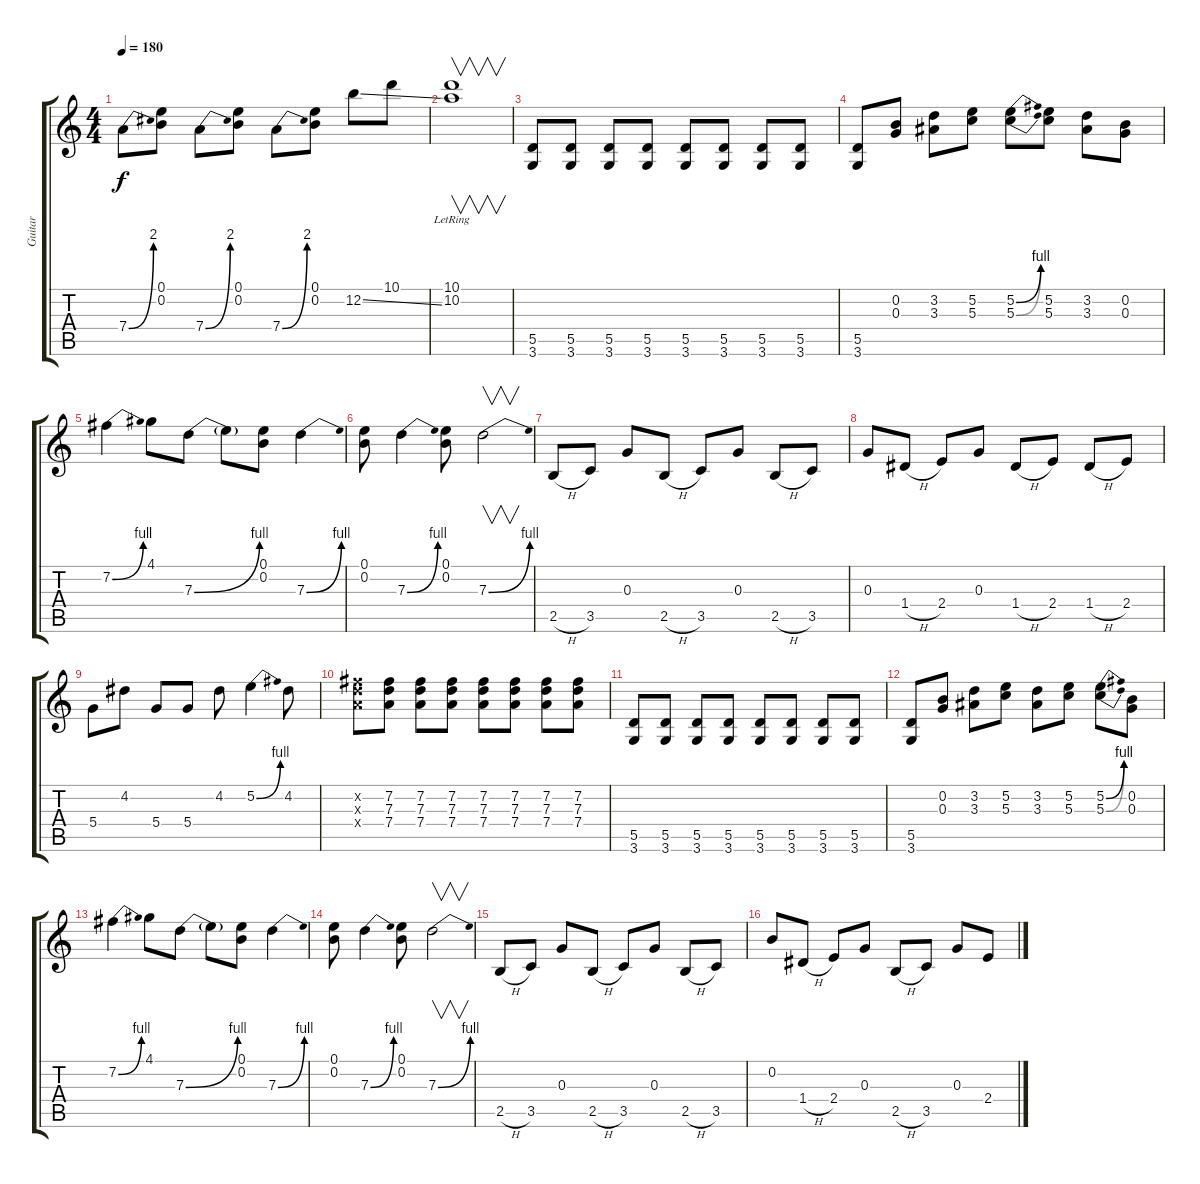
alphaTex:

\track ("Guitar" "Guitar") {instrument distortionguitar}
\staff {score tabs}
\tuning (E4 B3 G3 D3 A2 E2) {hide}
\ts (4 4)
\tempo 180
\clef g2
\ks c
7.4{be (bend 0 0 60 8)}.8{dy f} (0.1 0.2).8 7.4{be (bend 0 0 60 8)}.8 (0.1 0.2).8 7.4{be (bend 0 0 60 8)}.8 (0.1 0.2).8 12.2{ss}.8 10.1.8 |
(10.1{lr} 10.2{lr}).1{v} |
(5.5 3.6).8 (5.5 3.6).8 (5.5 3.6).8 (5.5 3.6).8 (5.5 3.6).8 (5.5 3.6).8 (5.5 3.6).8 (5.5 3.6).8 |
(5.5 3.6).8 (0.2 0.3).8 (3.2 3.3).8 (5.2 5.3).8 (5.2{be (bend 0 0 60 4)} 5.3{be (bend 0 0 60 4)}).8 (5.2 5.3).8 (3.2 3.3).8 (0.2 0.3).8 |
7.2{be (bend 0 0 60 4)}.4 4.1.8 7.3{be (bend 0 0 60 4)}.8 7.3{t}.8 (0.1 0.2).8 7.3{be (bend 0 0 60 4)}.4 |
(0.1 0.2).8 7.3{be (bend 0 0 60 4)}.4 (0.1 0.2).8 7.3{be (bend 0 0 60 4)}.2{v} |
2.5{h}.8 3.5.8 0.3.8 2.5{h}.8 3.5.8 0.3.8 2.5{h}.8 3.5.8 |
0.3.8 1.4{h}.8 2.4.8 0.3.8 1.4{h}.8 2.4.8 1.4{h}.8 2.4.8 |
5.4.8 4.2.8 5.4.8 5.4.8 4.2.8 5.2{be (bend 0 0 60 4)}.4 4.2.8 |
(7.2{x} 7.3{x} 7.4{x}).8 (7.2 7.3 7.4).8 (7.2 7.3 7.4).8 (7.2 7.3 7.4).8 (7.2 7.3 7.4).8 (7.2 7.3 7.4).8 (7.2 7.3 7.4).8 (7.2 7.3 7.4).8 |
(5.5 3.6).8 (5.5 3.6).8 (5.5 3.6).8 (5.5 3.6).8 (5.5 3.6).8 (5.5 3.6).8 (5.5 3.6).8 (5.5 3.6).8 |
(5.5 3.6).8 (0.2 0.3).8 (3.2 3.3).8 (5.2 5.3).8 (3.2 3.3).8 (5.2 5.3).8 (5.2{be (bend 0 0 60 4)} 5.3{be (bend 0 0 60 4)}).8 (0.2 0.3).8 |
7.2{be (bend 0 0 60 4)}.4 4.1.8 7.3{be (bend 0 0 60 4)}.8 7.3{t}.8 (0.1 0.2).8 7.3{be (bend 0 0 60 4)}.4 |
(0.1 0.2).8 7.3{be (bend 0 0 60 4)}.4 (0.1 0.2).8 7.3{be (bend 0 0 60 4)}.2{v} |
2.5{h}.8 3.5.8 0.3.8 2.5{h}.8 3.5.8 0.3.8 2.5{h}.8 3.5.8 |
0.2.8 1.4{h}.8 2.4.8 0.3.8 2.5{h}.8 3.5.8 0.3.8 2.4{ss}.8
